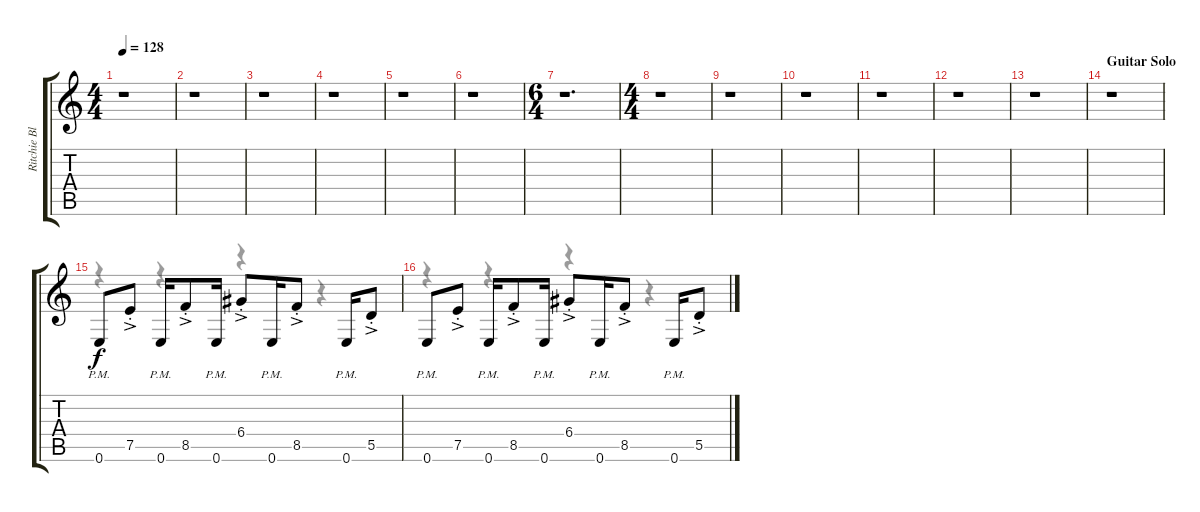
\track ("Ritchie Blackmore - Rhythm Guitar 2" "Ritchie Bl") {instrument overdrivenguitar}
\staff {score tabs}
\tuning (E4 B3 G3 D3 A2 E2) {hide}
\voice
\ts (4 4)
\tempo 128
\clef g2
\ks c
r.1{dy f} |
r.1 |
r.1 |
r.1 |
r.1 |
r.1 |
\ts (6 4)
r.1{d} |
\ts (4 4)
r.1 |
r.1 |
r.1 |
r.1 |
r.1 |
r.1 |
\section ("" "Guitar Solo")
r.1 |
0.6{pm}.8 7.5{ac st}.8 0.6{pm}.16 8.5{ac st}.8 0.6{pm}.16 6.4{ac st}.8 0.6{pm}.16 8.5{ac st}.8 0.6{pm}.16 5.5{ac st}.8 |
0.6{pm}.8 7.5{ac st}.8 0.6{pm}.16 8.5{ac st}.8 0.6{pm}.16 6.4{ac st}.8 0.6{pm}.16 8.5{ac st}.8 0.6{pm}.16 5.5{ac st}.8
\voice
\clef g2
\ottava regular
\simile none
\ks c
|
|
|
|
|
|
|
|
|
|
|
|
|
|
r.4 r.4 r.4 r.4 |
r.4 r.4 r.4 r.4
